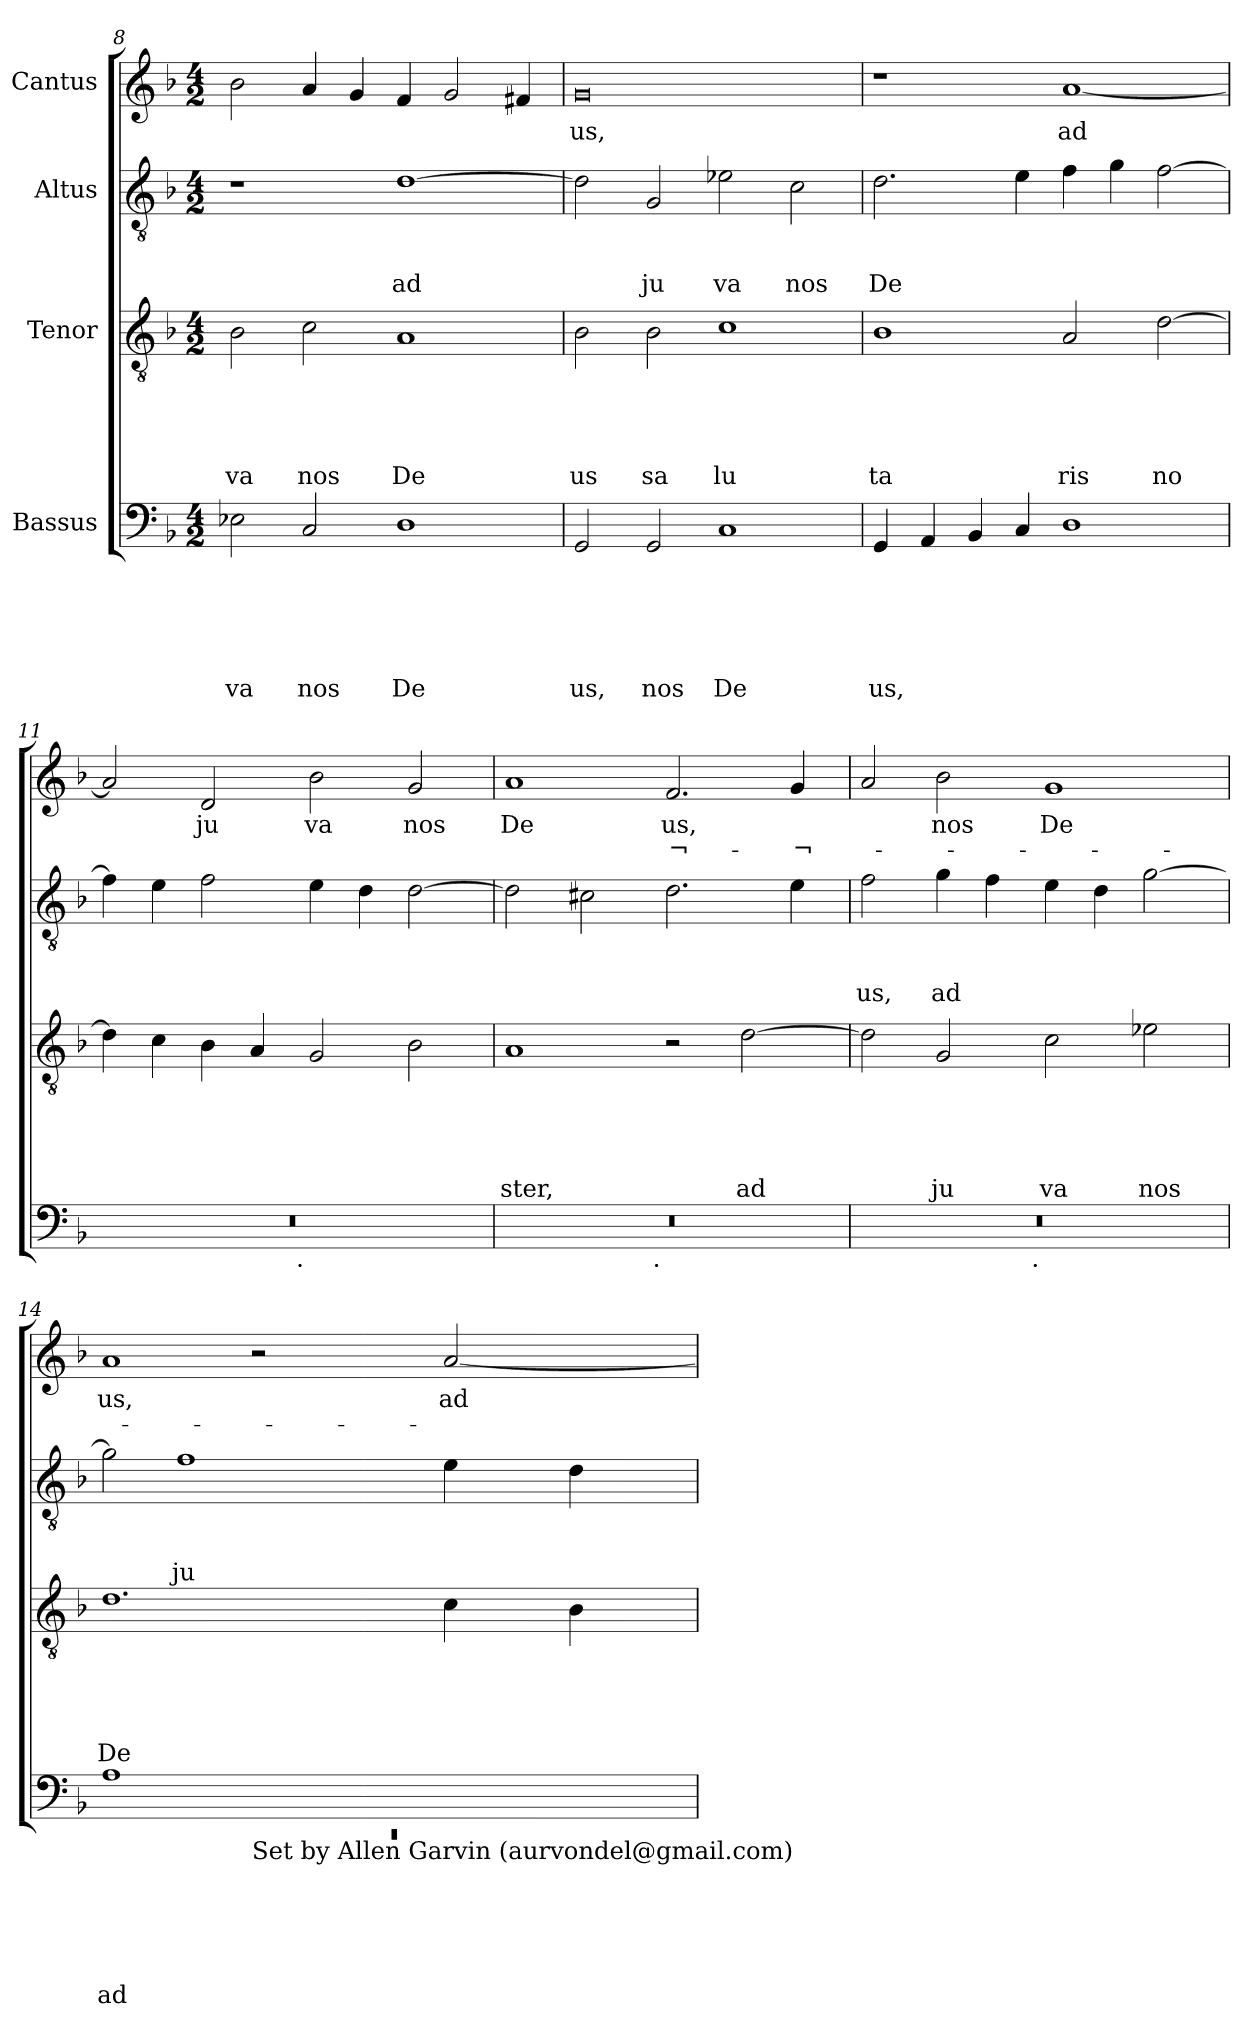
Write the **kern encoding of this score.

**kern	**text	**text	**text	**text	**text	**text	**kern	**text	**text	**text	**text	**text	**kern	**text	**text	**text	**kern	**text	**text
*part4	*part4	*part4	*part4	*part4	*part4	*part4	*part3	*part3	*part3	*part3	*part3	*part3	*part2	*part2	*part2	*part2	*part1	*part1	*part1
*staff4	*staff4	*staff4	*staff4	*staff4	*staff4	*staff4	*staff3	*staff3	*staff3	*staff3	*staff3	*staff3	*staff2	*staff2	*staff2	*staff2	*staff1	*staff1	*staff1
*I"Bassus	*	*	*	*	*	*	*I"Tenor	*	*	*	*	*	*I"Altus	*	*	*	*I"Cantus	*	*
*clefF4	*	*	*	*	*	*	*clefGv2	*	*	*	*	*	*clefGv2	*	*	*	*clefG2	*	*
*k[b-]	*	*	*	*	*	*	*k[b-]	*	*	*	*	*	*k[b-]	*	*	*	*k[b-]	*	*
*F:	*	*	*	*	*	*	*F:	*	*	*	*	*	*F:	*	*	*	*F:	*	*
*M4/2	*	*	*	*	*	*	*M4/2	*	*	*	*	*	*M4/2	*	*	*	*M4/2	*	*
=8	=8	=8	=8	=8	=8	=8	=8	=8	=8	=8	=8	=8	=8	=8	=8	=8	=8	=8	=8
!	!	!	!	!	!	!LO:LY:b	!	!	!	!	!	!LO:LY:b	!	!	!	!	!	!	!
2E-X\	.	.	.	.	.	va	2B-\	.	.	.	.	va	1r	.	.	.	2b-\	.	.
!	!	!	!	!	!	!LO:LY:b	!	!	!	!	!	!LO:LY:b	!	!	!	!	!	!	!
2C/	.	.	.	.	.	nos	2c\	.	.	.	.	nos	.	.	.	.	4a/	.	.
.	.	.	.	.	.	.	.	.	.	.	.	.	.	.	.	.	4g/	.	.
!	!	!	!	!	!	!LO:LY:b	!	!	!	!	!	!LO:LY:b	!	!	!	!LO:LY:b	!	!	!
1D	.	.	.	.	.	De	1A	.	.	.	.	De	[>1d	.	.	ad	4f/	.	.
.	.	.	.	.	.	.	.	.	.	.	.	.	.	.	.	.	2g/	.	.
.	.	.	.	.	.	.	.	.	.	.	.	.	.	.	.	.	4f#/	.	.
=9	=9	=9	=9	=9	=9	=9	=9	=9	=9	=9	=9	=9	=9	=9	=9	=9	=9	=9	=9
!	!	!	!	!	!	!LO:LY:b	!	!	!	!	!	!LO:LY:b	!	!	!	!	!	!LO:LY:b	!
2GG/	.	.	.	.	.	us,	2B-\	.	.	.	.	us	2d\]	.	.	.	0g	us,	.
!	!	!	!	!	!	!LO:LY:b	!	!	!	!	!	!LO:LY:b	!	!	!	!LO:LY:b	!	!	!
2GG/	.	.	.	.	.	nos	2B-\	.	.	.	.	sa	2G/	.	.	ju	.	.	.
!	!	!	!	!	!	!LO:LY:b	!	!	!	!	!	!LO:LY:b	!	!	!	!LO:LY:b	!	!	!
1C	.	.	.	.	.	De	1c	.	.	.	.	lu	2e-X\	.	.	va	.	.	.
!	!	!	!	!	!	!	!	!	!	!	!	!	!	!	!	!LO:LY:b	!	!	!
.	.	.	.	.	.	.	.	.	.	.	.	.	2c\	.	.	nos	.	.	.
=10	=10	=10	=10	=10	=10	=10	=10	=10	=10	=10	=10	=10	=10	=10	=10	=10	=10	=10	=10
!	!	!	!	!	!	!LO:LY:b	!	!	!	!	!	!LO:LY:b	!	!	!	!LO:LY:b	!	!	!
4GG/	.	.	.	.	.	us,	1B-	.	.	.	.	ta	2.d\	.	.	De	1r	.	.
4AA/	.	.	.	.	.	.	.	.	.	.	.	.	.	.	.	.	.	.	.
4BB-/	.	.	.	.	.	.	.	.	.	.	.	.	.	.	.	.	.	.	.
4C/	.	.	.	.	.	.	.	.	.	.	.	.	4e\	.	.	.	.	.	.
!	!	!	!	!	!	!	!	!	!	!	!	!LO:LY:b	!	!	!	!	!	!LO:LY:b	!
1D	.	.	.	.	.	.	2A/	.	.	.	.	ris	4f\	.	.	.	[<1a	ad	.
.	.	.	.	.	.	.	.	.	.	.	.	.	4g\	.	.	.	.	.	.
!	!	!	!	!	!	!	!	!	!	!	!	!LO:LY:b	!	!	!	!	!	!	!
.	.	.	.	.	.	.	[>2d\	.	.	.	.	no	[>2f\	.	.	.	.	.	.
=11	=11	=11	=11	=11	=11	=11	=11	=11	=11	=11	=11	=11	=11	=11	=11	=11	=11	=11	=11
*^	*	*	*	*	*	*	*	*	*	*	*	*	*	*	*	*	*	*	*
0r	2ryy	.	.	.	.	.	.	4d\]	.	.	.	.	.	4f\]	.	.	.	2a/]	.	.
.	.	.	.	.	.	.	.	4c\	.	.	.	.	.	4e\	.	.	.	.	.	.
!	!	!	!	!	!	!	!	!	!	!	!	!	!	!	!	!	!	!	!LO:LY:b	!
.	4...ryy	.	.	.	.	.	.	4B-\	.	.	.	.	.	2f\	.	.	.	2d/	ju	.
.	.	.	.	.	.	.	.	4A/	.	.	.	.	.	.	.	.	.	.	.	.
!	!LO:TX:b:t=.	!	!	!	!	!	!	!	!	!	!	!	!	!	!	!	!	!	!	!
.	1ryy	.	.	.	.	.	.	.	.	.	.	.	.	.	.	.	.	.	.	.
!	!	!	!	!	!	!	!	!	!	!	!	!	!	!	!	!	!	!	!LO:LY:b	!
.	.	.	.	.	.	.	.	2G/	.	.	.	.	.	4e\	.	.	.	2b-\	va	.
.	.	.	.	.	.	.	.	.	.	.	.	.	.	4d\	.	.	.	.	.	.
!	!	!	!	!	!	!	!	!	!	!	!	!	!	!	!	!	!	!	!LO:LY:b	!
.	.	.	.	.	.	.	.	2B-\	.	.	.	.	.	[<2d\	.	.	.	2g/	nos	.
.	32ryy	.	.	.	.	.	.	.	.	.	.	.	.	.	.	.	.	.	.	.
!!LO:PB:g=z
=12	=12	=12	=12	=12	=12	=12	=12	=12	=12	=12	=12	=12	=12	=12	=12	=12	=12	=12	=12	=12
!	!	!	!	!	!	!	!	!	!	!	!	!	!LO:LY:b	!	!	!	!	!	!LO:LY:b	!
0r	2ryy	.	.	.	.	.	.	1A	.	.	.	.	ster,	2d\]	.	.	.	1a	De	.
.	4...ryy	.	.	.	.	.	.	.	.	.	.	.	.	2c#\	.	.	.	.	.	.
!	!LO:TX:b:t=.	!	!	!	!	!	!	!	!	!	!	!	!	!	!	!	!	!	!	!
.	1ryy	.	.	.	.	.	.	.	.	.	.	.	.	.	.	.	.	.	.	.
!	!	!	!	!	!	!	!	!	!	!	!	!	!	!	!	!	!	!	!LO:LY:b	!LO:LY:b
.	.	.	.	.	.	.	.	2r	.	.	.	.	.	2.d\	.	.	.	2.f/	us,	¬-
!	!	!	!	!	!	!	!	!	!	!	!	!	!LO:LY:b	!	!	!	!	!	!	!
.	.	.	.	.	.	.	.	[>2d\	.	.	.	.	ad	.	.	.	.	.	.	.
!	!	!	!	!	!	!	!	!	!	!	!	!	!	!	!	!	!	!	!	!LO:LY:b
.	.	.	.	.	.	.	.	.	.	.	.	.	.	4e\	.	.	.	4g/	.	-¬-
.	32ryy	.	.	.	.	.	.	.	.	.	.	.	.	.	.	.	.	.	.	.
=13	=13	=13	=13	=13	=13	=13	=13	=13	=13	=13	=13	=13	=13	=13	=13	=13	=13	=13	=13	=13
!	!	!	!	!	!	!	!	!	!	!	!	!	!	!	!	!	!LO:LY:b	!	!	!
0r	2ryy	.	.	.	.	.	.	2d\]	.	.	.	.	.	2f\	.	.	us,	2a/	.	.
!	!	!	!	!	!	!	!	!	!	!	!	!	!LO:LY:b	!	!	!	!LO:LY:b	!	!LO:LY:b	!
.	4...ryy	.	.	.	.	.	.	2G/	.	.	.	.	ju	4g\	.	.	ad	2b-\	nos	.
.	.	.	.	.	.	.	.	.	.	.	.	.	.	4f\	.	.	.	.	.	.
!	!LO:TX:b:t=.	!	!	!	!	!	!	!	!	!	!	!	!	!	!	!	!	!	!	!
.	1ryy	.	.	.	.	.	.	.	.	.	.	.	.	.	.	.	.	.	.	.
!	!	!	!	!	!	!	!	!	!	!	!	!	!LO:LY:b	!	!	!	!	!	!LO:LY:b	!
.	.	.	.	.	.	.	.	2c\	.	.	.	.	va	4e\	.	.	.	1g	De	.
.	.	.	.	.	.	.	.	.	.	.	.	.	.	4d\	.	.	.	.	.	.
!	!	!	!	!	!	!	!	!	!	!	!	!	!LO:LY:b	!	!	!	!	!	!	!
.	.	.	.	.	.	.	.	2e-X\	.	.	.	.	nos	[>2g\	.	.	.	.	.	.
.	32ryy	.	.	.	.	.	.	.	.	.	.	.	.	.	.	.	.	.	.	.
=14	=14	=14	=14	=14	=14	=14	=14	=14	=14	=14	=14	=14	=14	=14	=14	=14	=14	=14	=14	=14
!	!LO:N:vis=1	!	!	!	!	!	!LO:LY:b	!	!	!	!	!	!LO:LY:b	!	!	!	!	!	!LO:LY:b	!
*	*^	*	*	*	*	*	*	*	*	*	*	*	*	*	*	*	*	*	*	*
0ryy	0rEE	1A	.	.	.	.	.	ad-	1.d	.	.	.	.	De	2g\]	.	.	.	1a	us,	.
!	!	!	!	!	!	!	!	!	!	!	!	!	!	!	!	!	!	!LO:LY:b	!	!	!
.	.	.	.	.	.	.	.	.	.	.	.	.	.	.	1f	.	.	ju	.	.	.
!	!	!LO:TX:b:t=Set by Allen Garvin (aurvondel@gmail.com)	!	!	!	!	!	!	!	!	!	!	!	!	!	!	!	!	!	!	!
.	.	1ryy	.	.	.	.	.	.	.	.	.	.	.	.	.	.	.	.	2r	.	.
!	!	!	!	!	!	!	!	!	!	!	!	!	!	!	!	!	!	!	!	!LO:LY:b	!
.	.	.	.	.	.	.	.	.	4c\	.	.	.	.	.	4e\	.	.	.	[<2a/	ad	.
.	.	.	.	.	.	.	.	.	4B-\	.	.	.	.	.	4d\	.	.	.	.	.	.
*v	*v	*v	*	*	*	*	*	*	*	*	*	*	*	*	*	*	*	*	*	*	*
=	=	=	=	=	=	=	=	=	=	=	=	=	=	=	=	=	=	=	=
*-	*-	*-	*-	*-	*-	*-	*-	*-	*-	*-	*-	*-	*-	*-	*-	*-	*-	*-	*-
